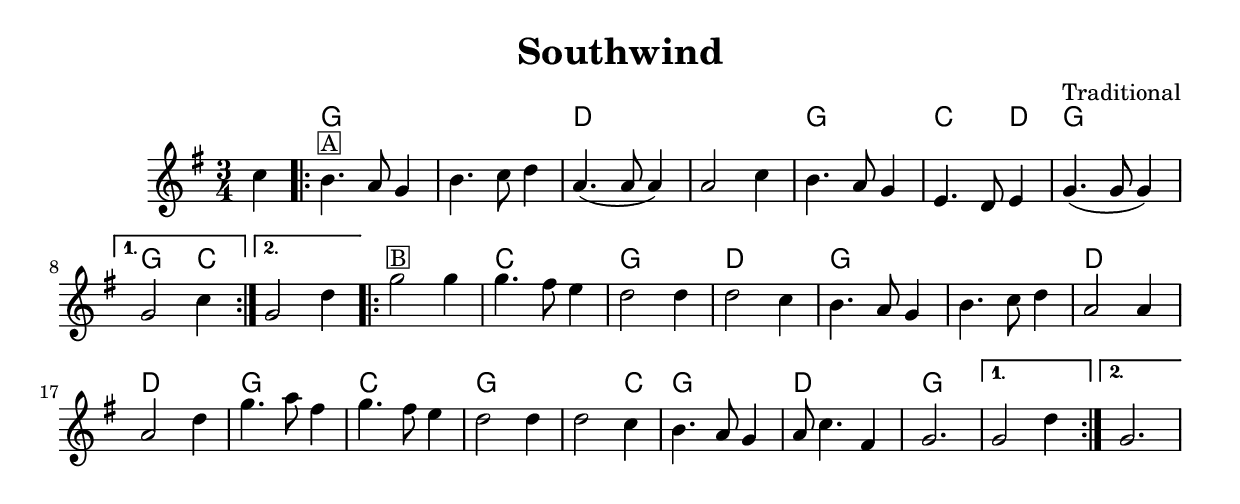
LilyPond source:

\version "2.18.2"
\language "english"

\version "2.18.2"
\language "english"

southwindMelodyA = \relative c'' {
  \partial 4
  c4
  \repeat volta 2 {
    | b4.^\markup {\box A} a8 g4
    | b4. c8 d4
    | a4.( a8 a4)
    | a2 c4
    | b4. a8 g4
    | e4. d8 e4
    | g4.( g8 g4)
  }
  \alternative {
    { | g2 c4 }
    { | g2 d'4 }
  }
}

southwindMelodyB = \relative c''' {
  \repeat volta 2 {
    | g2^\markup {\box B} g4
    | g4. fs8 e4
    | d2 d4
    | d2 c4
    | b4. a8 g4
    | b4. c8 d4
    | a2 a4
    | a2 d4
    | g4. a8 fs4
    | g4. fs8 e4
    | d2 d4
    | d2 c4
    | b4. a8 g4
    | a8 c4. fs,4
    | g2.
  }
  \alternative {
    { | g2 d'4 }
    { | g,2. }
  }
}

southwindMelody = {
  \key g \major
  \time 3/4

  \southwindMelodyA
  \southwindMelodyB
}

southwindChordsA = \chordmode {
  \repeat volta 2 {
    | g2.
    | g2.
    | d2.
    | d2.
    | g2.
    | c2 d4
    | g2.
  }
  \alternative {
    { | g2 c4 }
    { | g2. }
  }
}

southwindChordsB = \chordmode {
  \repeat volta 2 {
    | g2.
    | c2.
    | g2.
    | d2.
    | g2.
    | g2.
    | d2.
    | d2.
    | g2.
    | c2.
    | g2.
    | g2 c4
    | g2.
    | d2.
    | g2.
  }
  \alternative {
    { | g2. }
    { | g2. }
  }
}

southwindChords = {
  s4
  \southwindChordsA
  \southwindChordsB
}


\book {
  \header {
    title = "Southwind"
    composer = "Traditional"
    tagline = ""
  }

  \score {
    <<
      \new ChordNames {
        \set chordChanges = ##t
        \southwindChords
      }
      \new Staff {
        \clef treble
        \southwindMelody
      }
    >>
    \layout {}
  }
  \score {
    <<
      \unfoldRepeats \southwindMelody
      \unfoldRepeats \southwindChords
    >>
    \midi {
      \tempo 4 = 84
    }
  }
}
